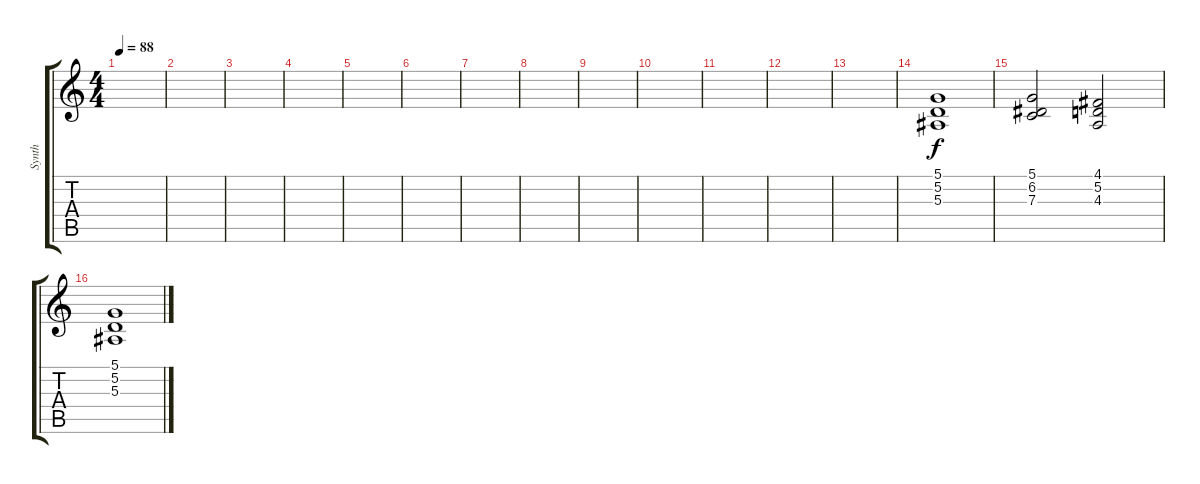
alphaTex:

\track ("Synth" "Synth") {instrument stringensemble1}
\staff {score tabs}
\tuning (D4 A3 F3 C3 G2 D2) {hide}
\ts (4 4)
\tempo 88
\clef g2
\ks c
|
|
|
|
|
|
|
|
|
|
|
|
|
(5.1 5.2 5.3).1 |
(5.1 6.2 7.3).2 (4.1 5.2 4.3).2 |
(5.1 5.2 5.3).1
